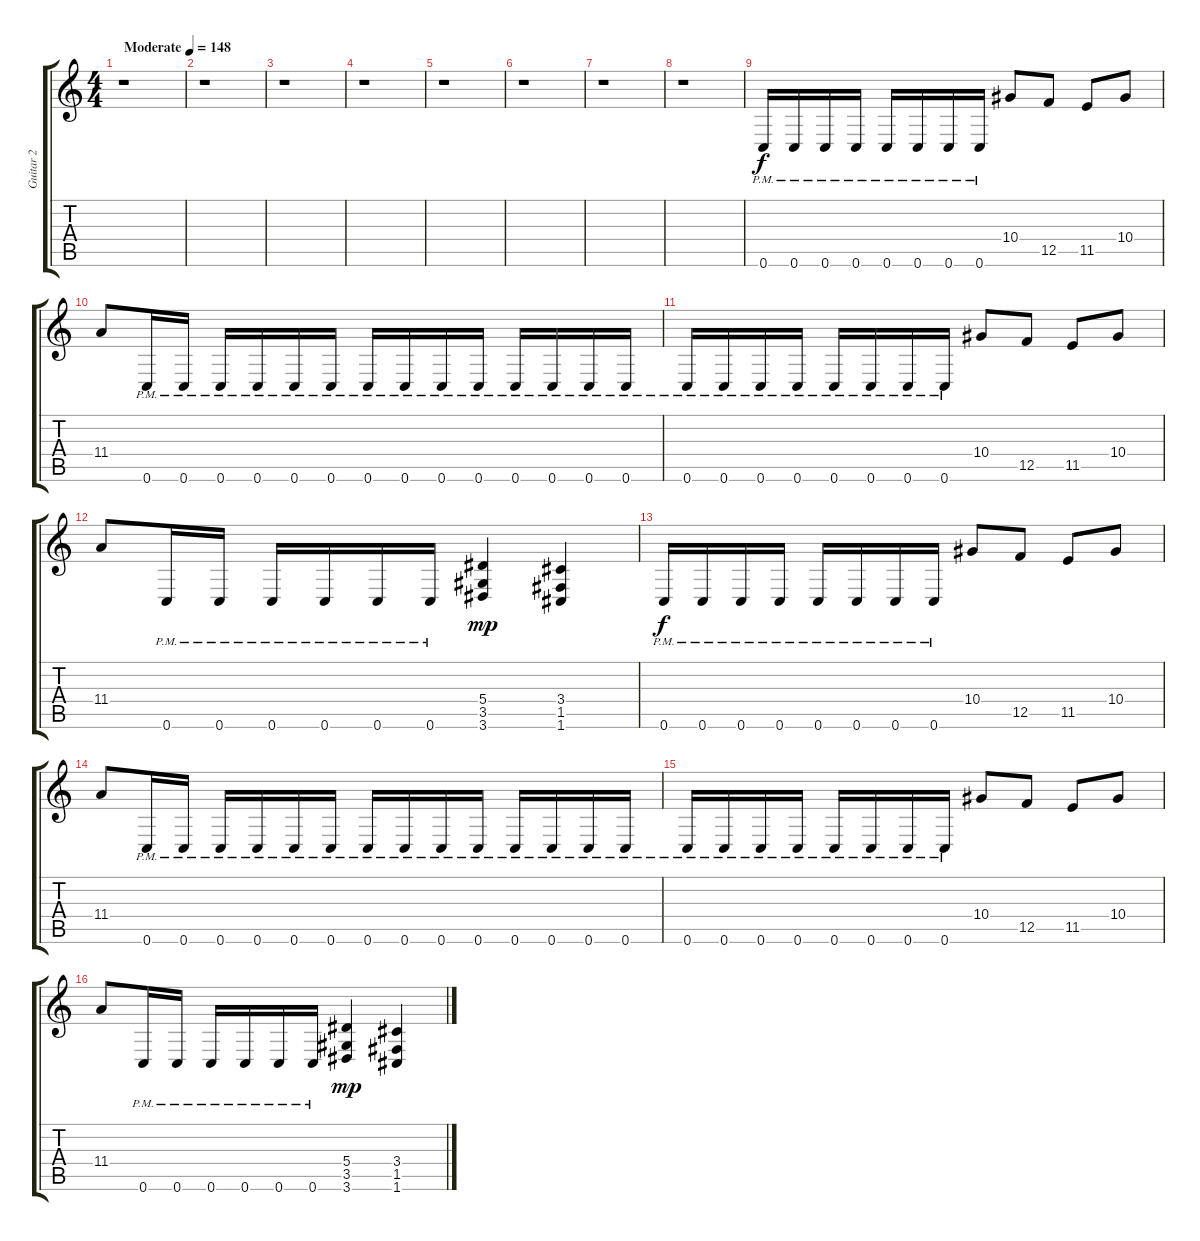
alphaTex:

\track ("Guitar 2" "Guitar 2") {instrument distortionguitar}
\staff {score tabs}
\tuning (C4 G3 Eb3 Bb2 F2 C2) {hide}
\ts (4 4)
\tempo (148 "Moderate")
\clef g2
\ks c
r.1{dy f instrument distortionguitar} |
r.1 |
r.1 |
r.1 |
r.1 |
r.1 |
r.1 |
r.1 |
0.6{pm}.16 0.6{pm}.16 0.6{pm}.16 0.6{pm}.16 0.6{pm}.16 0.6{pm}.16 0.6{pm}.16 0.6{pm}.16 10.4.8 12.5.8 11.5.8 10.4.8 |
11.4.8 0.6{pm}.16 0.6{pm}.16 0.6{pm}.16 0.6{pm}.16 0.6{pm}.16 0.6{pm}.16 0.6{pm}.16 0.6{pm}.16 0.6{pm}.16 0.6{pm}.16 0.6{pm}.16 0.6{pm}.16 0.6{pm}.16 0.6{pm}.16 |
0.6{pm}.16 0.6{pm}.16 0.6{pm}.16 0.6{pm}.16 0.6{pm}.16 0.6{pm}.16 0.6{pm}.16 0.6{pm}.16 10.4.8 12.5.8 11.5.8 10.4.8 |
11.4.8 0.6{pm}.16 0.6{pm}.16 0.6{pm}.16 0.6{pm}.16 0.6{pm}.16 0.6{pm}.16 (5.4 3.5 3.6).4{dy mp} (3.4 1.5 1.6).4 |
0.6{pm}.16{dy f} 0.6{pm}.16 0.6{pm}.16 0.6{pm}.16 0.6{pm}.16 0.6{pm}.16 0.6{pm}.16 0.6{pm}.16 10.4.8 12.5.8 11.5.8 10.4.8 |
11.4.8 0.6{pm}.16 0.6{pm}.16 0.6{pm}.16 0.6{pm}.16 0.6{pm}.16 0.6{pm}.16 0.6{pm}.16 0.6{pm}.16 0.6{pm}.16 0.6{pm}.16 0.6{pm}.16 0.6{pm}.16 0.6{pm}.16 0.6{pm}.16 |
0.6{pm}.16 0.6{pm}.16 0.6{pm}.16 0.6{pm}.16 0.6{pm}.16 0.6{pm}.16 0.6{pm}.16 0.6{pm}.16 10.4.8 12.5.8 11.5.8 10.4.8 |
11.4.8 0.6{pm}.16 0.6{pm}.16 0.6{pm}.16 0.6{pm}.16 0.6{pm}.16 0.6{pm}.16 (5.4 3.5 3.6).4{dy mp} (3.4 1.5 1.6).4
